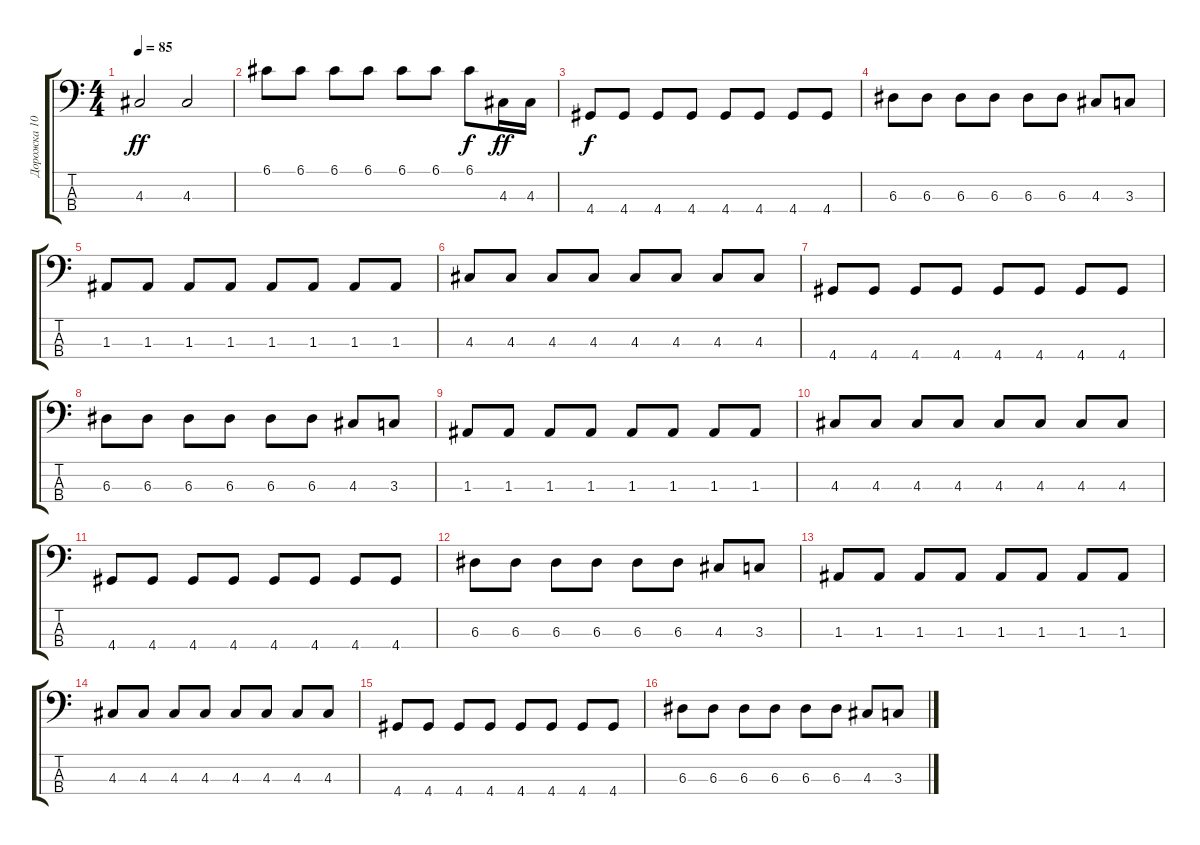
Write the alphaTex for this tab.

\track ("Дорожка 10" "Дорожка 10") {instrument electricbassfinger}
\staff {score tabs}
\tuning (G2 D2 A1 E1) {hide}
\ts (4 4)
\tempo 85
\clef f4
\ks c
4.3.2{dy ff} 4.3.2 |
6.1.8 6.1.8 6.1.8 6.1.8 6.1.8 6.1.8 6.1.8{dy f} 4.3.16{dy ff} 4.3.16 |
4.4.8{dy f} 4.4.8 4.4.8 4.4.8 4.4.8 4.4.8 4.4.8 4.4.8 |
6.3.8 6.3.8 6.3.8 6.3.8 6.3.8 6.3.8 4.3.8 3.3.8 |
1.3.8 1.3.8 1.3.8 1.3.8 1.3.8 1.3.8 1.3.8 1.3.8 |
4.3.8 4.3.8 4.3.8 4.3.8 4.3.8 4.3.8 4.3.8 4.3.8 |
4.4.8 4.4.8 4.4.8 4.4.8 4.4.8 4.4.8 4.4.8 4.4.8 |
6.3.8 6.3.8 6.3.8 6.3.8 6.3.8 6.3.8 4.3.8 3.3.8 |
1.3.8 1.3.8 1.3.8 1.3.8 1.3.8 1.3.8 1.3.8 1.3.8 |
4.3.8 4.3.8 4.3.8 4.3.8 4.3.8 4.3.8 4.3.8 4.3.8 |
4.4.8 4.4.8 4.4.8 4.4.8 4.4.8 4.4.8 4.4.8 4.4.8 |
6.3.8 6.3.8 6.3.8 6.3.8 6.3.8 6.3.8 4.3.8 3.3.8 |
1.3.8 1.3.8 1.3.8 1.3.8 1.3.8 1.3.8 1.3.8 1.3.8 |
4.3.8 4.3.8 4.3.8 4.3.8 4.3.8 4.3.8 4.3.8 4.3.8 |
4.4.8 4.4.8 4.4.8 4.4.8 4.4.8 4.4.8 4.4.8 4.4.8 |
6.3.8 6.3.8 6.3.8 6.3.8 6.3.8 6.3.8 4.3.8 3.3.8
